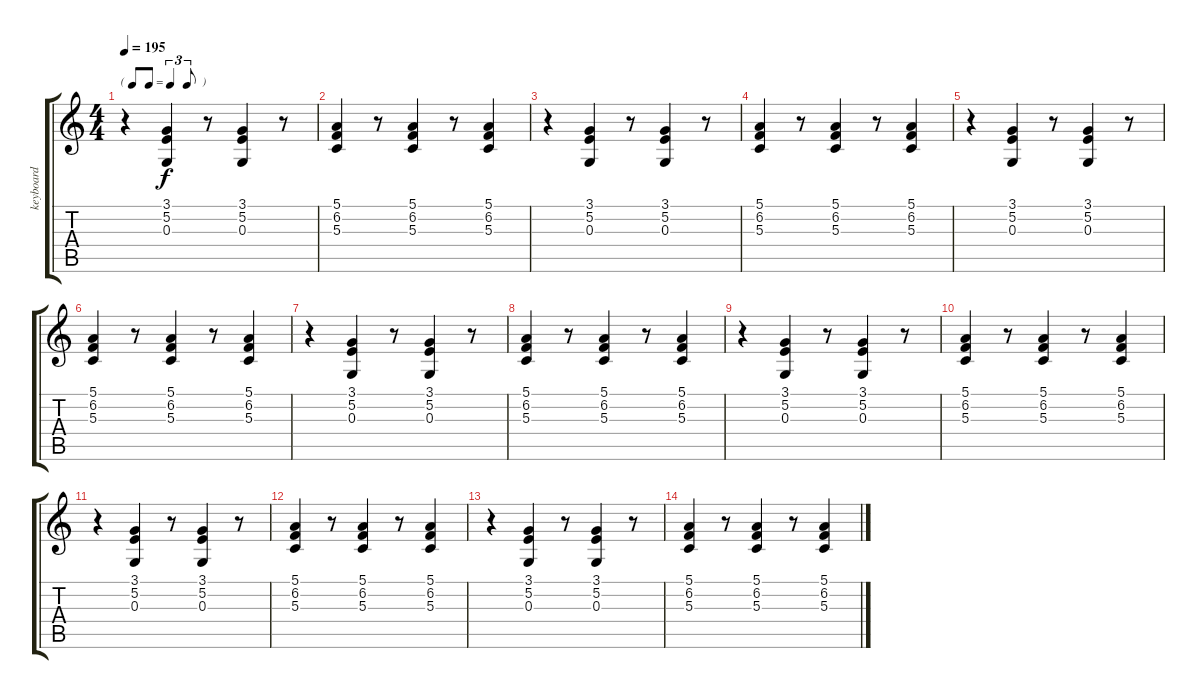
\track ("keyboard" "keyboard") {instrument electricgrandpiano}
\staff {score tabs}
\tuning (E4 B3 G3 D3 A2 E2) {hide}
\ts (4 4)
\tf triplet8th
\tempo 195
\clef g2
\ks c
r.4{dy f} (3.1 5.2 0.3).4 r.8 (3.1 5.2 0.3).4 r.8 |
(5.1 6.2 5.3).4 r.8 (5.1 6.2 5.3).4 r.8 (5.1 6.2 5.3).4 |
r.4 (3.1 5.2 0.3).4 r.8 (3.1 5.2 0.3).4 r.8 |
(5.1 6.2 5.3).4 r.8 (5.1 6.2 5.3).4 r.8 (5.1 6.2 5.3).4 |
r.4 (3.1 5.2 0.3).4 r.8 (3.1 5.2 0.3).4 r.8 |
(5.1 6.2 5.3).4 r.8 (5.1 6.2 5.3).4 r.8 (5.1 6.2 5.3).4 |
r.4 (3.1 5.2 0.3).4 r.8 (3.1 5.2 0.3).4 r.8 |
(5.1 6.2 5.3).4 r.8 (5.1 6.2 5.3).4 r.8 (5.1 6.2 5.3).4 |
r.4 (3.1 5.2 0.3).4 r.8 (3.1 5.2 0.3).4 r.8 |
(5.1 6.2 5.3).4 r.8 (5.1 6.2 5.3).4 r.8 (5.1 6.2 5.3).4 |
r.4 (3.1 5.2 0.3).4 r.8 (3.1 5.2 0.3).4 r.8 |
(5.1 6.2 5.3).4 r.8 (5.1 6.2 5.3).4 r.8 (5.1 6.2 5.3).4 |
r.4 (3.1 5.2 0.3).4 r.8 (3.1 5.2 0.3).4 r.8 |
(5.1 6.2 5.3).4 r.8 (5.1 6.2 5.3).4 r.8 (5.1 6.2 5.3).4
